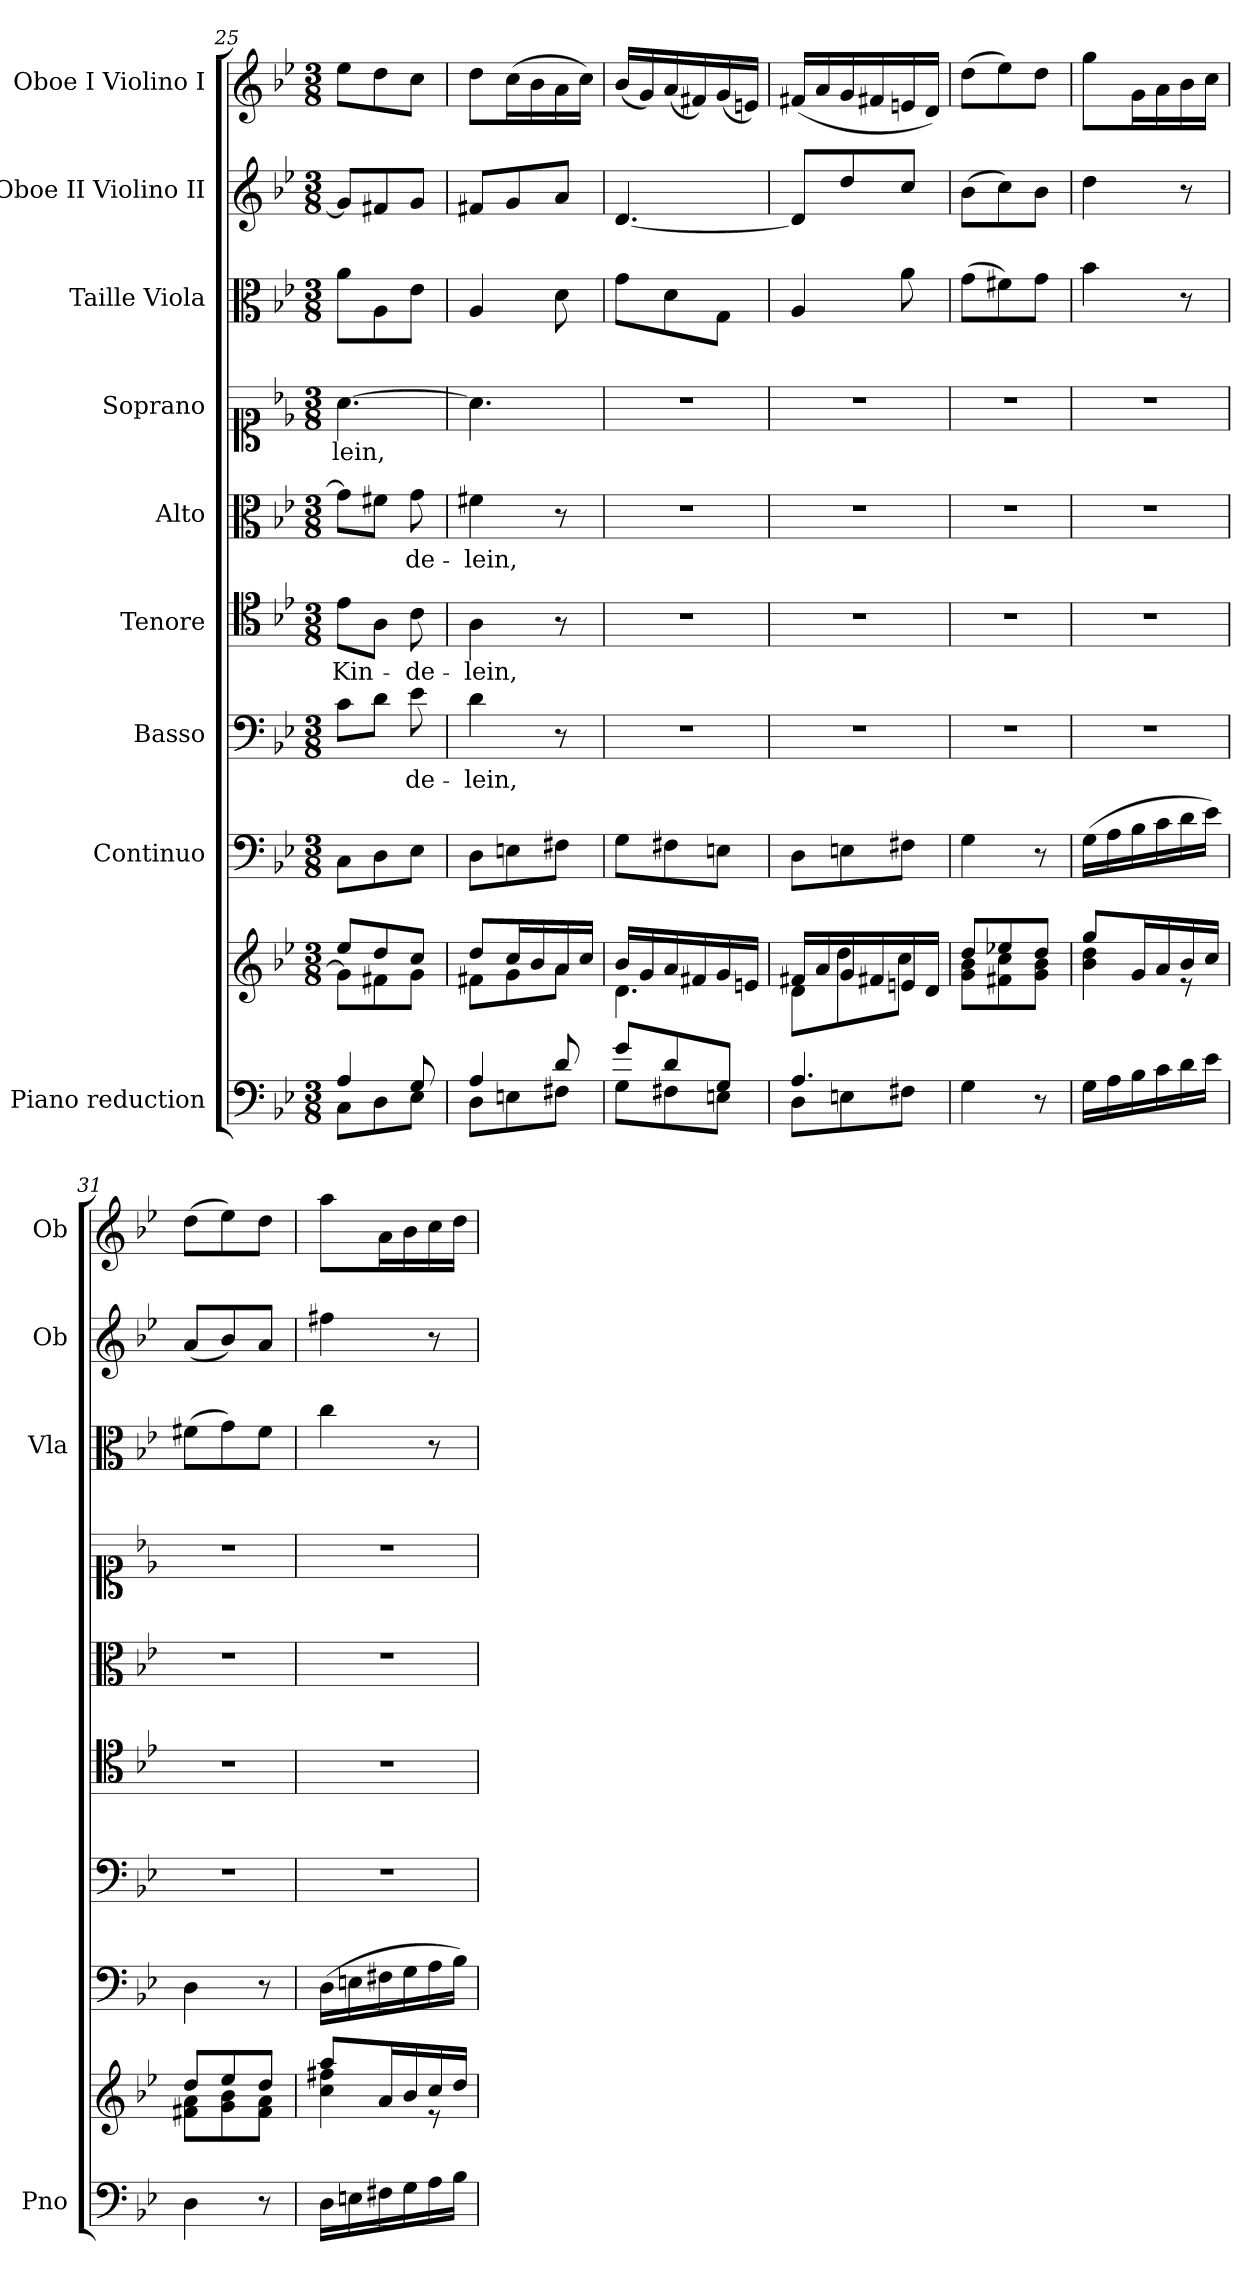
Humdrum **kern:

**kern	**kern	**kern	**kern	**text	**kern	**text	**kern	**text	**kern	**text	**kern	**kern	**kern
*part9	*part9	*part8	*part7	*part7	*part6	*part6	*part5	*part5	*part4	*part4	*part3	*part2	*part1
*staff10	*staff9	*staff8	*staff7	*staff7	*staff6	*staff6	*staff5	*staff5	*staff4	*staff4	*staff3	*staff2	*staff1
*I"Piano reduction	*	*I"Continuo	*I"Basso	*	*I"Tenore	*	*I"Alto	*	*I"Soprano	*	*I"Taille Viola	*I"Oboe II Violino II	*I"Oboe I Violino I
*I'Pno	*	*	*	*	*	*	*	*	*	*	*I'Vla	*I'Ob	*I'Ob
*clefF4	*clefG2	*clefF4	*clefF4	*	*clefC4	*	*clefC3	*	*clefC1	*	*clefC3	*clefG2	*clefG2
*k[b-e-]	*k[b-e-]	*k[b-e-]	*k[b-e-]	*	*k[b-e-]	*	*k[b-e-]	*	*k[b-e-]	*	*k[b-e-]	*k[b-e-]	*k[b-e-]
*M3/8	*M3/8	*M3/8	*M3/8	*	*M3/8	*	*M3/8	*	*M3/8	*	*M3/8	*M3/8	*M3/8
=25	=25	=25	=25	=25	=25	=25	=25	=25	=25	=25	=25	=25	=25
*^	*^	*	*	*	*	*	*	*	*	*	*	*	*
!	!	!	!	!	!	!	!	!LO:LY:b	!	!	!	!LO:LY:b	!	!	!
4A/	8C\L	8ee-/L	8g\L]	8C\L	8c\L	.	8e-\L	Kin-	8g\L]	.	[4.a\	-lein,	8a\L	8g/L]	8ee-\L
.	8D\	8dd/	8f#X\	8D\	8d\J	.	8A\J	.	8f#X\J	.	.	.	8A\	8f#X/	8dd\
!	!	!	!	!	!	!LO:LY:b	!	!LO:LY:b	!	!LO:LY:b	!	!	!	!	!
8G/	8E-\J	8cc/J	8g\J	8E-\J	8e-\	-de-	8c\	-de-	8g\	-de-	.	.	8e-\J	8g/J	8cc\J
=26	=26	=26	=26	=26	=26	=26	=26	=26	=26	=26	=26	=26	=26	=26	=26
!	!	!	!	!	!	!LO:LY:b	!	!LO:LY:b	!	!LO:LY:b	!	!	!	!	!
4A/	8D\L	8dd/L	8f#X\L	8D\L	4d\	-lein,	4A\	-lein,	4f#X\	-lein,	4.a\]	.	4A/	8f#X/L	8dd\L
.	8En\	16cc/L	8g\	8En\	.	.	.	.	.	.	.	.	.	8g/	(16cc\L
.	.	16b-/	.	.	.	.	.	.	.	.	.	.	.	.	16b-\
8d/	8F#X\J	16a/	8a\J	8F#X\J	8r	.	8r	.	8r	.	.	.	8d\	8a/J	16a\
.	.	16cc/JJ	.	.	.	.	.	.	.	.	.	.	.	.	16cc\JJ)
!!LO:PB:g=z
=27	=27	=27	=27	=27	=27	=27	=27	=27	=27	=27	=27	=27	=27	=27	=27
8g/L	8G\L	16b-/LL	4.d\	8G\L	4.r	.	4.r	.	4.r	.	4.r	.	8g\L	[4.d/	(16b-/LL
.	.	16g/	.	.	.	.	.	.	.	.	.	.	.	.	16g/)
8d/	8F#X\	16a/	.	8F#X\	.	.	.	.	.	.	.	.	8d\	.	(16a/
.	.	16f#X/	.	.	.	.	.	.	.	.	.	.	.	.	16f#X/)
8G/J	8En\J	16g/	.	8En\J	.	.	.	.	.	.	.	.	8G\J	.	(16g/
.	.	16en/JJ	.	.	.	.	.	.	.	.	.	.	.	.	16en/JJ)
=28	=28	=28	=28	=28	=28	=28	=28	=28	=28	=28	=28	=28	=28	=28	=28
4.A/	8D\L	16f#X/LL	8d\L	8D\L	4.r	.	4.r	.	4.r	.	4.r	.	4A/	8d/L]	(16f#X/LL
.	.	16a/	.	.	.	.	.	.	.	.	.	.	.	.	16a/
.	8En\	16g/	8dd\	8En\	.	.	.	.	.	.	.	.	.	8dd/	16g/
.	.	16f#X/	.	.	.	.	.	.	.	.	.	.	.	.	16f#X/
.	8F#X\J	16en/	8cc\J	8F#X\J	.	.	.	.	.	.	.	.	8a\	8cc/J	16en/
.	.	16d/JJ	.	.	.	.	.	.	.	.	.	.	.	.	16d/JJ)
*v	*v	*	*	*	*	*	*	*	*	*	*	*	*	*	*
=29	=29	=29	=29	=29	=29	=29	=29	=29	=29	=29	=29	=29	=29	=29
4G\	8dd/L	8g\ 8b-\L	4G\	4.r	.	4.r	.	4.r	.	4.r	.	(8g\L	(8b-\L	(8dd\L
.	8ee-X/	8f#X\ 8cc\	.	.	.	.	.	.	.	.	.	8f#X\)	8cc\)	8ee-\)
8r	8dd/J	8g\ 8b-\J	8r	.	.	.	.	.	.	.	.	8g\J	8b-\J	8dd\J
=30	=30	=30	=30	=30	=30	=30	=30	=30	=30	=30	=30	=30	=30	=30
16G\LL	8gg/L	4b-\ 4dd\	(16G\LL	4.r	.	4.r	.	4.r	.	4.r	.	4b-\	4dd\	8gg\L
16A\	.	.	16A\	.	.	.	.	.	.	.	.	.	.	.
16B-\	16g/L	.	16B-\	.	.	.	.	.	.	.	.	.	.	16g\L
16c\	16a/	.	16c\	.	.	.	.	.	.	.	.	.	.	16a\
16d\	16b-/	8r	16d\	.	.	.	.	.	.	.	.	8r	8r	16b-\
16e-\JJ	16cc/JJ	.	16e-\JJ)	.	.	.	.	.	.	.	.	.	.	16cc\JJ
=31	=31	=31	=31	=31	=31	=31	=31	=31	=31	=31	=31	=31	=31	=31
4D\	8dd/L	8f#X\ 8a\L	4D\	4.r	.	4.r	.	4.r	.	4.r	.	(8f#X\L	(8a/L	(8dd\L
.	8ee-/	8g\ 8b-\	.	.	.	.	.	.	.	.	.	8g\)	8b-/)	8ee-\)
8r	8dd/J	8f#\ 8a\J	8r	.	.	.	.	.	.	.	.	8f#\J	8a/J	8dd\J
=32	=32	=32	=32	=32	=32	=32	=32	=32	=32	=32	=32	=32	=32	=32
16D\LL	8aa/L	4cc\ 4ff#X\	(16D\LL	4.r	.	4.r	.	4.r	.	4.r	.	4cc\	4ff#X\	8aa\L
16En\	.	.	16En\	.	.	.	.	.	.	.	.	.	.	.
16F#X\	16a/L	.	16F#X\	.	.	.	.	.	.	.	.	.	.	16a\L
16G\	16b-/	.	16G\	.	.	.	.	.	.	.	.	.	.	16b-\
16A\	16cc/	8r	16A\	.	.	.	.	.	.	.	.	8r	8r	16cc\
16B-\JJ	16dd/JJ	.	16B-\JJ)	.	.	.	.	.	.	.	.	.	.	16dd\JJ
*	*v	*v	*	*	*	*	*	*	*	*	*	*	*	*
=	=	=	=	=	=	=	=	=	=	=	=	=	=
*-	*-	*-	*-	*-	*-	*-	*-	*-	*-	*-	*-	*-	*-
